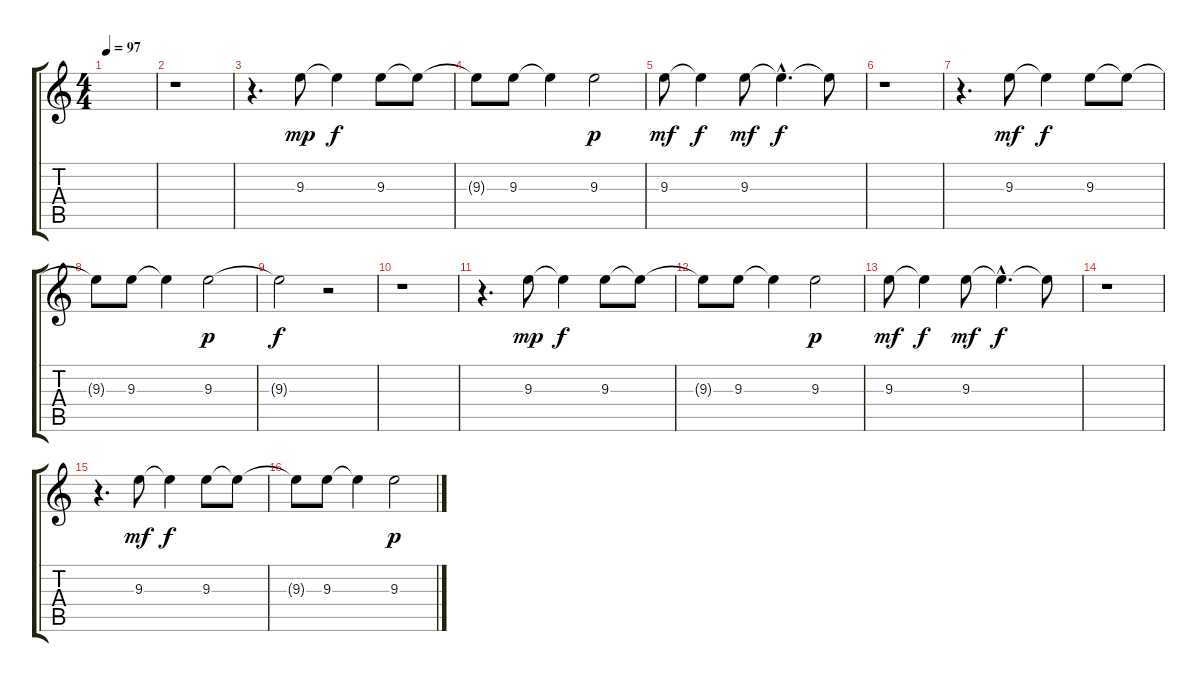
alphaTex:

\track "" {instrument distortionguitar}
\staff {score tabs}
\tuning (E4 B3 G3 D3 A2 E2) {hide}
\ts (4 4)
\tempo 97
\clef g2
\ks c
|
\section ("" "")
r.1 |
r.4{d volume 12} 9.3.8{dy mp volume 8} 9.3{t}.4{dy f} 9.3.8{volume 12} 9.3{t}.8{volume 9} |
9.3{t}.8 9.3.8{volume 12} 9.3{t}.4{volume 10} 9.3.2{dy p volume 12} |
9.3.8{dy mf volume 12} 9.3{t}.4{dy f volume 8} 9.3.8{dy mf volume 12} 9.3{hac t}.4{d dy f volume 8} 9.3{t}.8 |
\section ("" "")
r.1 |
r.4{d volume 12} 9.3.8{dy mf volume 8} 9.3{t}.4{dy f} 9.3.8{volume 12} 9.3{t}.8{volume 9} |
9.3{t}.8 9.3.8{volume 12} 9.3{t}.4{volume 10} 9.3.2{dy p volume 12} |
9.3{t}.2{dy f} r.2 |
\section ("" "")
r.1 |
r.4{d volume 12} 9.3.8{dy mp volume 8} 9.3{t}.4{dy f} 9.3.8{volume 12} 9.3{t}.8{volume 9} |
9.3{t}.8 9.3.8{volume 12} 9.3{t}.4{volume 10} 9.3.2{dy p volume 12} |
9.3.8{dy mf volume 12} 9.3{t}.4{dy f volume 8} 9.3.8{dy mf volume 12} 9.3{hac t}.4{d dy f volume 8} 9.3{t}.8 |
\section ("" "")
r.1 |
r.4{d volume 12} 9.3.8{dy mf volume 8} 9.3{t}.4{dy f} 9.3.8{volume 12} 9.3{t}.8{volume 9} |
9.3{t}.8 9.3.8{volume 12} 9.3{t}.4{volume 10} 9.3.2{dy p volume 12}
